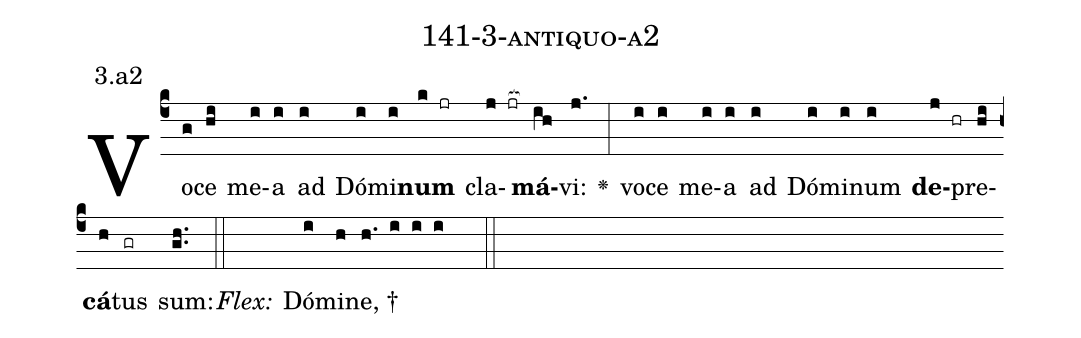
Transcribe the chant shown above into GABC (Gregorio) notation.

name: 141-3-antiquo-a2;
annotation: 3.a2;
%%
(c4)Vo(g)ce(hi) me(i)a(i) ad(i) Dó(i)mi(i)<b>num</b>(k jr) cla(j jr[ocb:1{])<b>má</b>(ih[ocb:0}])vi:(j.) <v>\greheightstar</v>(:) vo(i)ce(i) me(i)a(i) ad(i) Dó(i)mi(i)num(i) <b>de</b>(j hr)pre(hi)<b>cá</b>(h)tus(gr) sum:(gh..) (::)
<i>Flex:</i>()  Dó(i)mi(h)ne, †(h. i i i  ::)

%E(i) u(i) o(j) u(hi) a(h) e.(gh..) (::)
